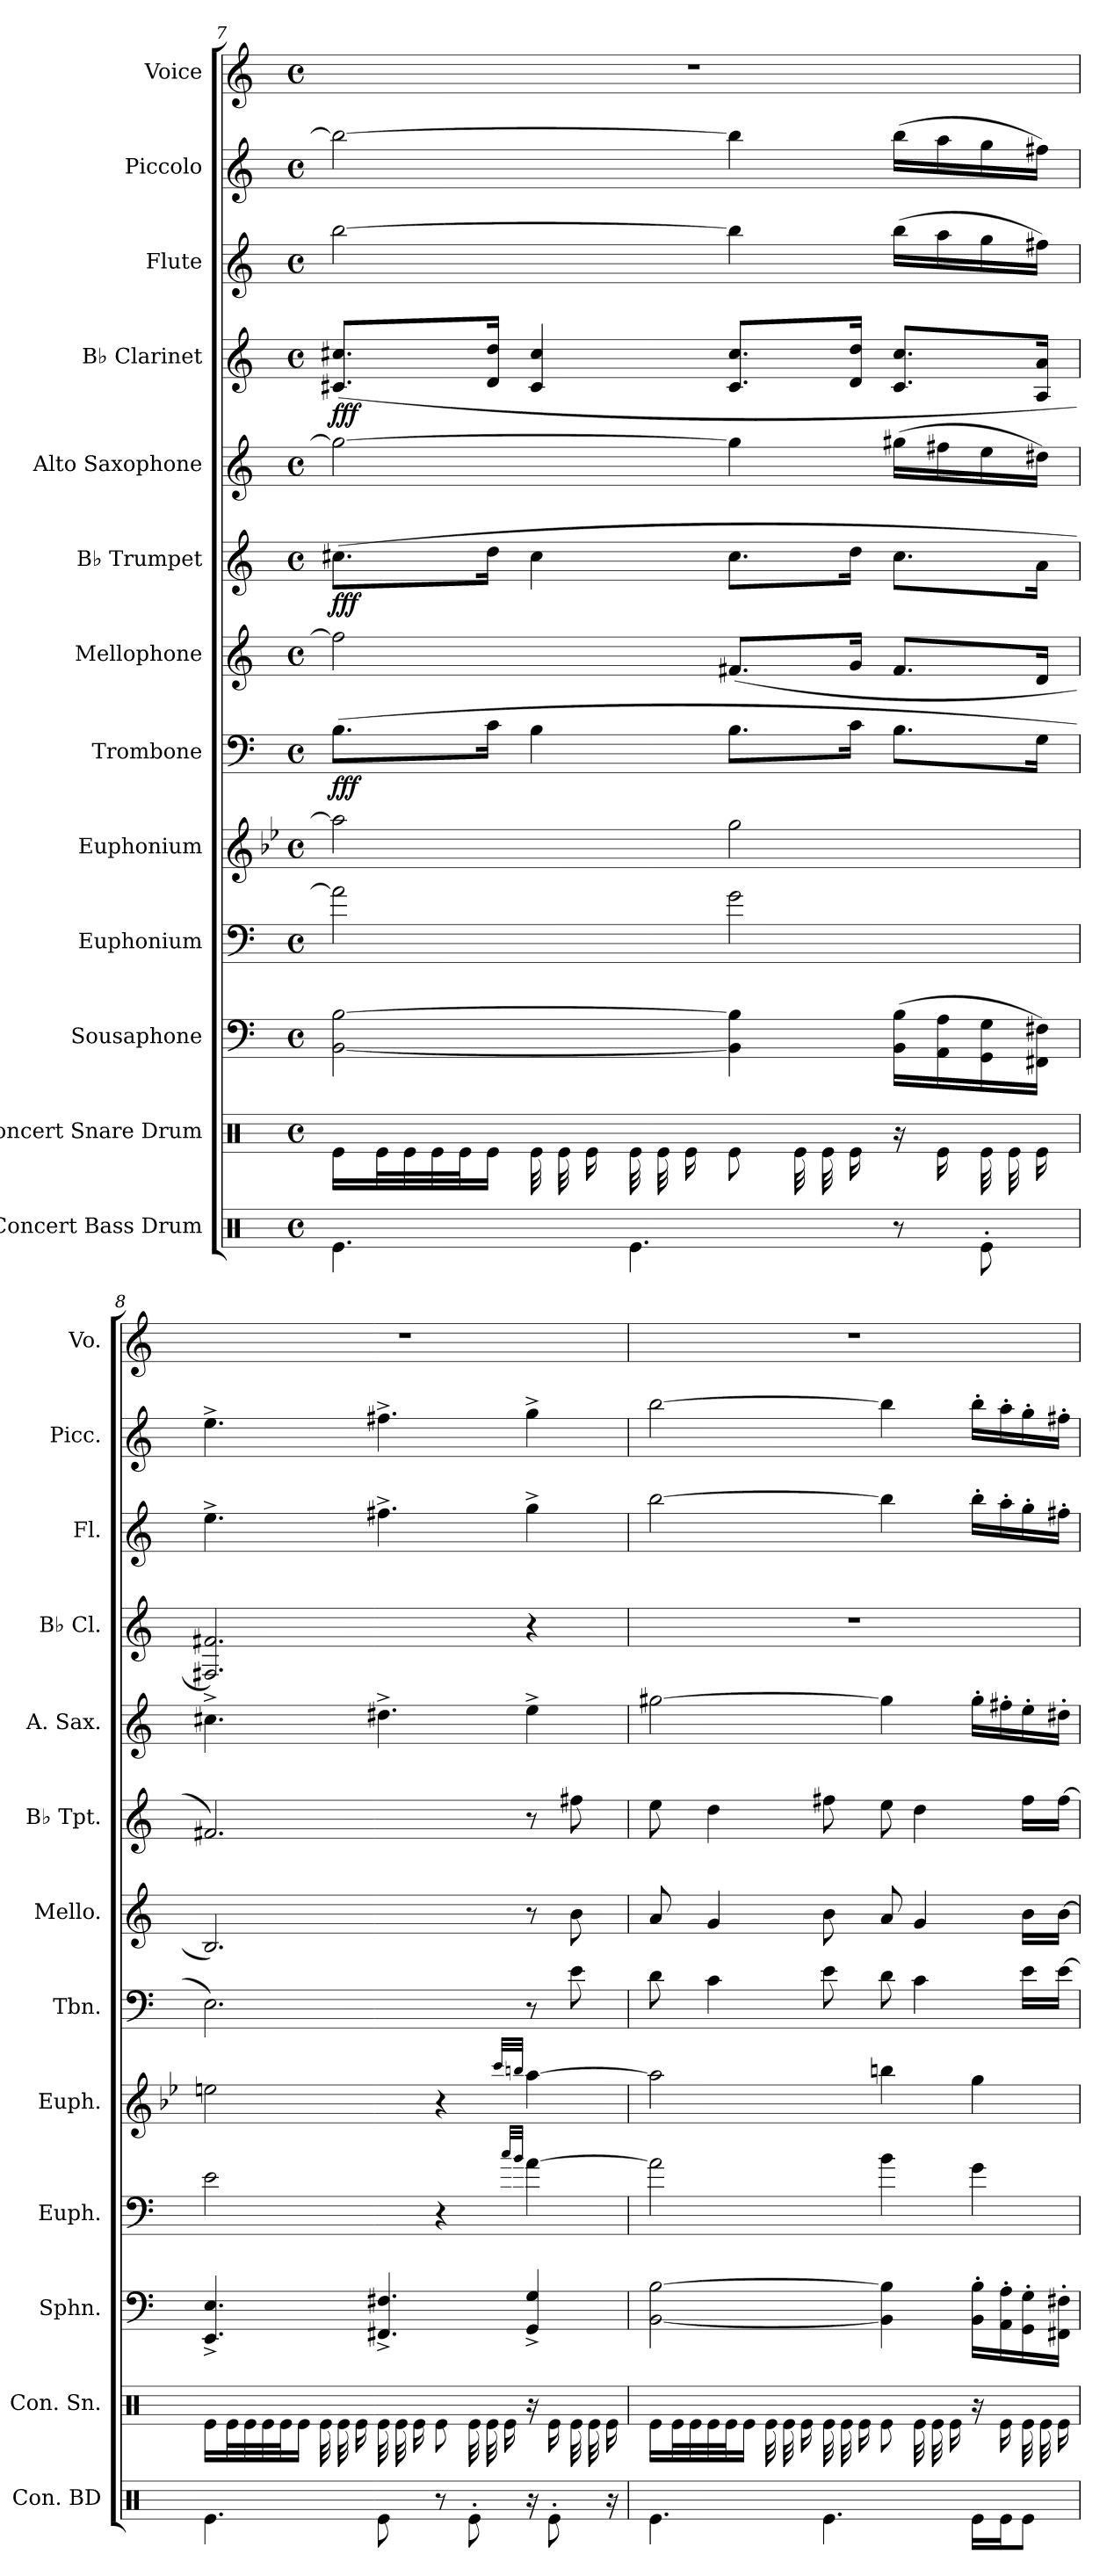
**kern	**kern	**kern	**kern	**kern	**kern	**dynam	**kern	**kern	**dynam	**kern	**kern	**dynam	**kern	**kern	**kern
*part13	*part12	*part11	*part10	*part9	*part8	*part8	*part7	*part6	*part6	*part5	*part4	*part4	*part3	*part2	*part1
*staff13	*staff12	*staff11	*staff10	*staff9	*staff8	*staff8	*staff7	*staff6	*staff6	*staff5	*staff4	*staff4	*staff3	*staff2	*staff1
*I"Concert Bass Drum	*I"Concert Snare Drum	*I"Sousaphone	*I"Euphonium	*I"Euphonium	*I"Trombone	*	*I"Mellophone	*I"B♭ Trumpet	*	*I"Alto Saxophone	*I"B♭ Clarinet	*	*I"Flute	*I"Piccolo	*I"Voice
*I'Con. BD	*I'Con. Sn.	*I'Sphn.	*I'Euph.	*I'Euph.	*I'Tbn.	*	*I'Mello.	*I'B♭ Tpt.	*	*I'A. Sax.	*I'B♭ Cl.	*	*I'Fl.	*I'Picc.	*I'Vo.
!!LO:PB:g=z
*clefX	*clefX	*clefF4	*clefF4	*clefG2	*clefF4	*	*clefG2	*clefG2	*	*clefG2	*clefG2	*	*clefG2	*clefG2	*clefG2
*	*	*	*	*ITrd8c14	*	*	*ITrd4c7	*ITrd1c2	*	*ITrd5c9	*ITrd1c2	*	*	*ITrd-7c-12	*
*k[]	*k[]	*k[]	*k[]	*k[b-e-]	*k[]	*	*k[b-]	*k[b-e-]	*	*k[b-e-a-]	*k[b-e-]	*	*k[]	*k[]	*k[]
*M4/4	*M4/4	*M4/4	*M4/4	*M4/4	*M4/4	*	*M4/4	*M4/4	*	*M4/4	*M4/4	*	*M4/4	*M4/4	*M4/4
*met(c)	*met(c)	*met(c)	*met(c)	*met(c)	*met(c)	*	*met(c)	*met(c)	*	*met(c)	*met(c)	*	*met(c)	*met(c)	*met(c)
=7	=7	=7	=7	=7	=7	=7	=7	=7	=7	=7	=7	=7	=7	=7	=7
!	!	!	!	!	!	!LO:DY:b	!	!	!LO:DY:b	!	!	!LO:DY:b	!	!	!
4.Re\	16Re\LL	[2BB\ [2B\	2a\]	2a\]	(>8.B\L	fff	2b\]	(>8.bn\L	fff	2b\_	(<8.Bn/ 8.bn/L	fff	[2bb\	2bbb\_	1r
*	*tremolo	*	*	*	*	*	*	*	*	*	*	*	*	*	*
.	32Re\	.	.	.	.	.	.	.	.	.	.	.	.	.	.
.	32Re\	.	.	.	.	.	.	.	.	.	.	.	.	.	.
.	32Re\	.	.	.	.	.	.	.	.	.	.	.	.	.	.
.	32Re\	.	.	.	.	.	.	.	.	.	.	.	.	.	.
*	*Xtremolo	*	*	*	*	*	*	*	*	*	*	*	*	*	*
.	16Re\JJ	.	.	.	16c\Jk	.	.	16cc\Jk	.	.	16c/ 16cc/Jk	.	.	.	.
*	*tremolo	*	*	*	*	*	*	*	*	*	*	*	*	*	*
.	32Re\LLL	.	.	.	4B\	.	.	4b\	.	.	4B/ 4b/	.	.	.	.
.	32Re\	.	.	.	.	.	.	.	.	.	.	.	.	.	.
*	*Xtremolo	*	*	*	*	*	*	*	*	*	*	*	*	*	*
.	16Re\	.	.	.	.	.	.	.	.	.	.	.	.	.	.
*	*tremolo	*	*	*	*	*	*	*	*	*	*	*	*	*	*
4.Re\	32Re\	.	.	.	.	.	.	.	.	.	.	.	.	.	.
.	32Re\	.	.	.	.	.	.	.	.	.	.	.	.	.	.
*	*Xtremolo	*	*	*	*	*	*	*	*	*	*	*	*	*	*
.	16Re\JJ	.	.	.	.	.	.	.	.	.	.	.	.	.	.
.	8Re\L	4BB\] 4B\]	2g\	2g\	8.B\L	.	(<8.Bn/L	8.b\L	.	4b\]	8.B/ 8.b/L	.	4bb\]	4bbb\]	.
*	*tremolo	*	*	*	*	*	*	*	*	*	*	*	*	*	*
.	32Re\LLL	.	.	.	.	.	.	.	.	.	.	.	.	.	.
.	32Re\	.	.	.	.	.	.	.	.	.	.	.	.	.	.
*	*Xtremolo	*	*	*	*	*	*	*	*	*	*	*	*	*	*
.	16Re\JJ	.	.	.	16c\Jk	.	16c/Jk	16cc\Jk	.	.	16c/ 16cc/Jk	.	.	.	.
8r	16r	(>16BB\ 16B\LL	.	.	8.B\L	.	8.B/L	8.b\L	.	(>16bn\LL	8.B/ 8.b/L	.	(>16bb\LL	(>16bbb\LL	.
.	16Re\LL	16AA\ 16A\	.	.	.	.	.	.	.	16an\	.	.	16aa\	16aaa\	.
*	*tremolo	*	*	*	*	*	*	*	*	*	*	*	*	*	*
8Re'\	32Re\	16GG\ 16G\	.	.	.	.	.	.	.	16g\	.	.	16gg\	16ggg\	.
.	32Re\	.	.	.	.	.	.	.	.	.	.	.	.	.	.
*	*Xtremolo	*	*	*	*	*	*	*	*	*	*	*	*	*	*
.	16Re\JJ	16FF#X\ 16F#X\JJ)	.	.	16G\Jk	.	16G/Jk	16g\Jk	.	16f#X\JJ)	16G/ 16g/Jk	.	16ff#X\JJ)	16fff#X\JJ)	.
=8	=8	=8	=8	=8	=8	=8	=8	=8	=8	=8	=8	=8	=8	=8	=8
4.Re\	16Re\LL	4.EE/^ 4.E/^	2e\	2en\	2.E\)	.	2.E/)	2.en/)	.	4.en^\	2.En/ 2.en/)	.	4.ee^\	4.eee^\	1r
*	*tremolo	*	*	*	*	*	*	*	*	*	*	*	*	*	*
.	32Re\	.	.	.	.	.	.	.	.	.	.	.	.	.	.
.	32Re\	.	.	.	.	.	.	.	.	.	.	.	.	.	.
.	32Re\	.	.	.	.	.	.	.	.	.	.	.	.	.	.
.	32Re\	.	.	.	.	.	.	.	.	.	.	.	.	.	.
*	*Xtremolo	*	*	*	*	*	*	*	*	*	*	*	*	*	*
.	16Re\JJ	.	.	.	.	.	.	.	.	.	.	.	.	.	.
*	*tremolo	*	*	*	*	*	*	*	*	*	*	*	*	*	*
.	32Re\LLL	.	.	.	.	.	.	.	.	.	.	.	.	.	.
.	32Re\	.	.	.	.	.	.	.	.	.	.	.	.	.	.
*	*Xtremolo	*	*	*	*	*	*	*	*	*	*	*	*	*	*
.	16Re\	.	.	.	.	.	.	.	.	.	.	.	.	.	.
*	*tremolo	*	*	*	*	*	*	*	*	*	*	*	*	*	*
8Re\	32Re\	4.FF#X/^ 4.F#X/^	.	.	.	.	.	.	.	4.f#X^\	.	.	4.ff#X^\	4.fff#X^\	.
.	32Re\	.	.	.	.	.	.	.	.	.	.	.	.	.	.
*	*Xtremolo	*	*	*	*	*	*	*	*	*	*	*	*	*	*
.	16Re\JJ	.	.	.	.	.	.	.	.	.	.	.	.	.	.
8r	8Re\L	.	4r	4r	.	.	.	.	.	.	.	.	.	.	.
*	*tremolo	*	*	*	*	*	*	*	*	*	*	*	*	*	*
8Re'\	32Re\LLL	.	.	.	.	.	.	.	.	.	.	.	.	.	.
.	32Re\	.	.	.	.	.	.	.	.	.	.	.	.	.	.
*	*Xtremolo	*	*	*	*	*	*	*	*	*	*	*	*	*	*
.	16Re\JJ	.	.	.	.	.	.	.	.	.	.	.	.	.	.
.	.	.	32qcc/LLL	32qcc/LLL	.	.	.	.	.	.	.	.	.	.	.
.	.	.	32qb/JJJ	32qbn/JJJ	.	.	.	.	.	.	.	.	.	.	.
16r	16r	4GG/^ 4G/^	[4a\	[4a\	8r	.	8r	8r	.	4g^\	4r	.	4gg^\	4ggg^\	.
8Re'\	16Re\LL	.	.	.	.	.	.	.	.	.	.	.	.	.	.
*	*tremolo	*	*	*	*	*	*	*	*	*	*	*	*	*	*
.	32Re\	.	.	.	8e\	.	8e\	8een\	.	.	.	.	.	.	.
.	32Re\	.	.	.	.	.	.	.	.	.	.	.	.	.	.
*	*Xtremolo	*	*	*	*	*	*	*	*	*	*	*	*	*	*
16r	16Re\JJ	.	.	.	.	.	.	.	.	.	.	.	.	.	.
!!LO:PB:g=z
=9	=9	=9	=9	=9	=9	=9	=9	=9	=9	=9	=9	=9	=9	=9	=9
4.Re\	16Re\LL	[2BB\ [2B\	2a\]	2a\]	8d\	.	8d/	8dd\	.	[2bn\	1r	.	[2bb\	[2bbb\	1r
*	*tremolo	*	*	*	*	*	*	*	*	*	*	*	*	*	*
.	32Re\	.	.	.	.	.	.	.	.	.	.	.	.	.	.
.	32Re\	.	.	.	.	.	.	.	.	.	.	.	.	.	.
.	32Re\	.	.	.	4c\	.	4c/	4cc\	.	.	.	.	.	.	.
.	32Re\	.	.	.	.	.	.	.	.	.	.	.	.	.	.
*	*Xtremolo	*	*	*	*	*	*	*	*	*	*	*	*	*	*
.	16Re\JJ	.	.	.	.	.	.	.	.	.	.	.	.	.	.
*	*tremolo	*	*	*	*	*	*	*	*	*	*	*	*	*	*
.	32Re\LLL	.	.	.	.	.	.	.	.	.	.	.	.	.	.
.	32Re\	.	.	.	.	.	.	.	.	.	.	.	.	.	.
*	*Xtremolo	*	*	*	*	*	*	*	*	*	*	*	*	*	*
.	16Re\	.	.	.	.	.	.	.	.	.	.	.	.	.	.
*	*tremolo	*	*	*	*	*	*	*	*	*	*	*	*	*	*
4.Re\	32Re\	.	.	.	8e\	.	8e\	8een\	.	.	.	.	.	.	.
.	32Re\	.	.	.	.	.	.	.	.	.	.	.	.	.	.
*	*Xtremolo	*	*	*	*	*	*	*	*	*	*	*	*	*	*
.	16Re\JJ	.	.	.	.	.	.	.	.	.	.	.	.	.	.
.	8Re\L	4BB\] 4B\]	4b\	4bn\	8d\	.	8d/	8dd\	.	4b\]	.	.	4bb\]	4bbb\]	.
*	*tremolo	*	*	*	*	*	*	*	*	*	*	*	*	*	*
.	32Re\LLL	.	.	.	4c\	.	4c/	4cc\	.	.	.	.	.	.	.
.	32Re\	.	.	.	.	.	.	.	.	.	.	.	.	.	.
*	*Xtremolo	*	*	*	*	*	*	*	*	*	*	*	*	*	*
.	16Re\JJ	.	.	.	.	.	.	.	.	.	.	.	.	.	.
16Re\LL	16r	16BB\' 16B\'LL	4g\	4g\	.	.	.	.	.	16b'\LL	.	.	16bb'\LL	16bbb'\LL	.
16Re\J	16Re\LL	16AA\' 16A\'	.	.	.	.	.	.	.	16an'\	.	.	16aa'\	16aaa'\	.
*	*tremolo	*	*	*	*	*	*	*	*	*	*	*	*	*	*
8Re\J	32Re\	16GG\' 16G\'	.	.	16e\LL	.	16e\LL	16ee\LL	.	16g'\	.	.	16gg'\	16ggg'\	.
.	32Re\	.	.	.	.	.	.	.	.	.	.	.	.	.	.
*	*Xtremolo	*	*	*	*	*	*	*	*	*	*	*	*	*	*
.	16Re\JJ	16FF#X\' 16F#X\'JJ	.	.	[16e\JJ	.	[16e\JJ	[16ee\JJ	.	16f#X'\JJ	.	.	16ff#X'\JJ	16fff#X'\JJ	.
=	=	=	=	=	=	=	=	=	=	=	=	=	=	=	=
*-	*-	*-	*-	*-	*-	*-	*-	*-	*-	*-	*-	*-	*-	*-	*-
